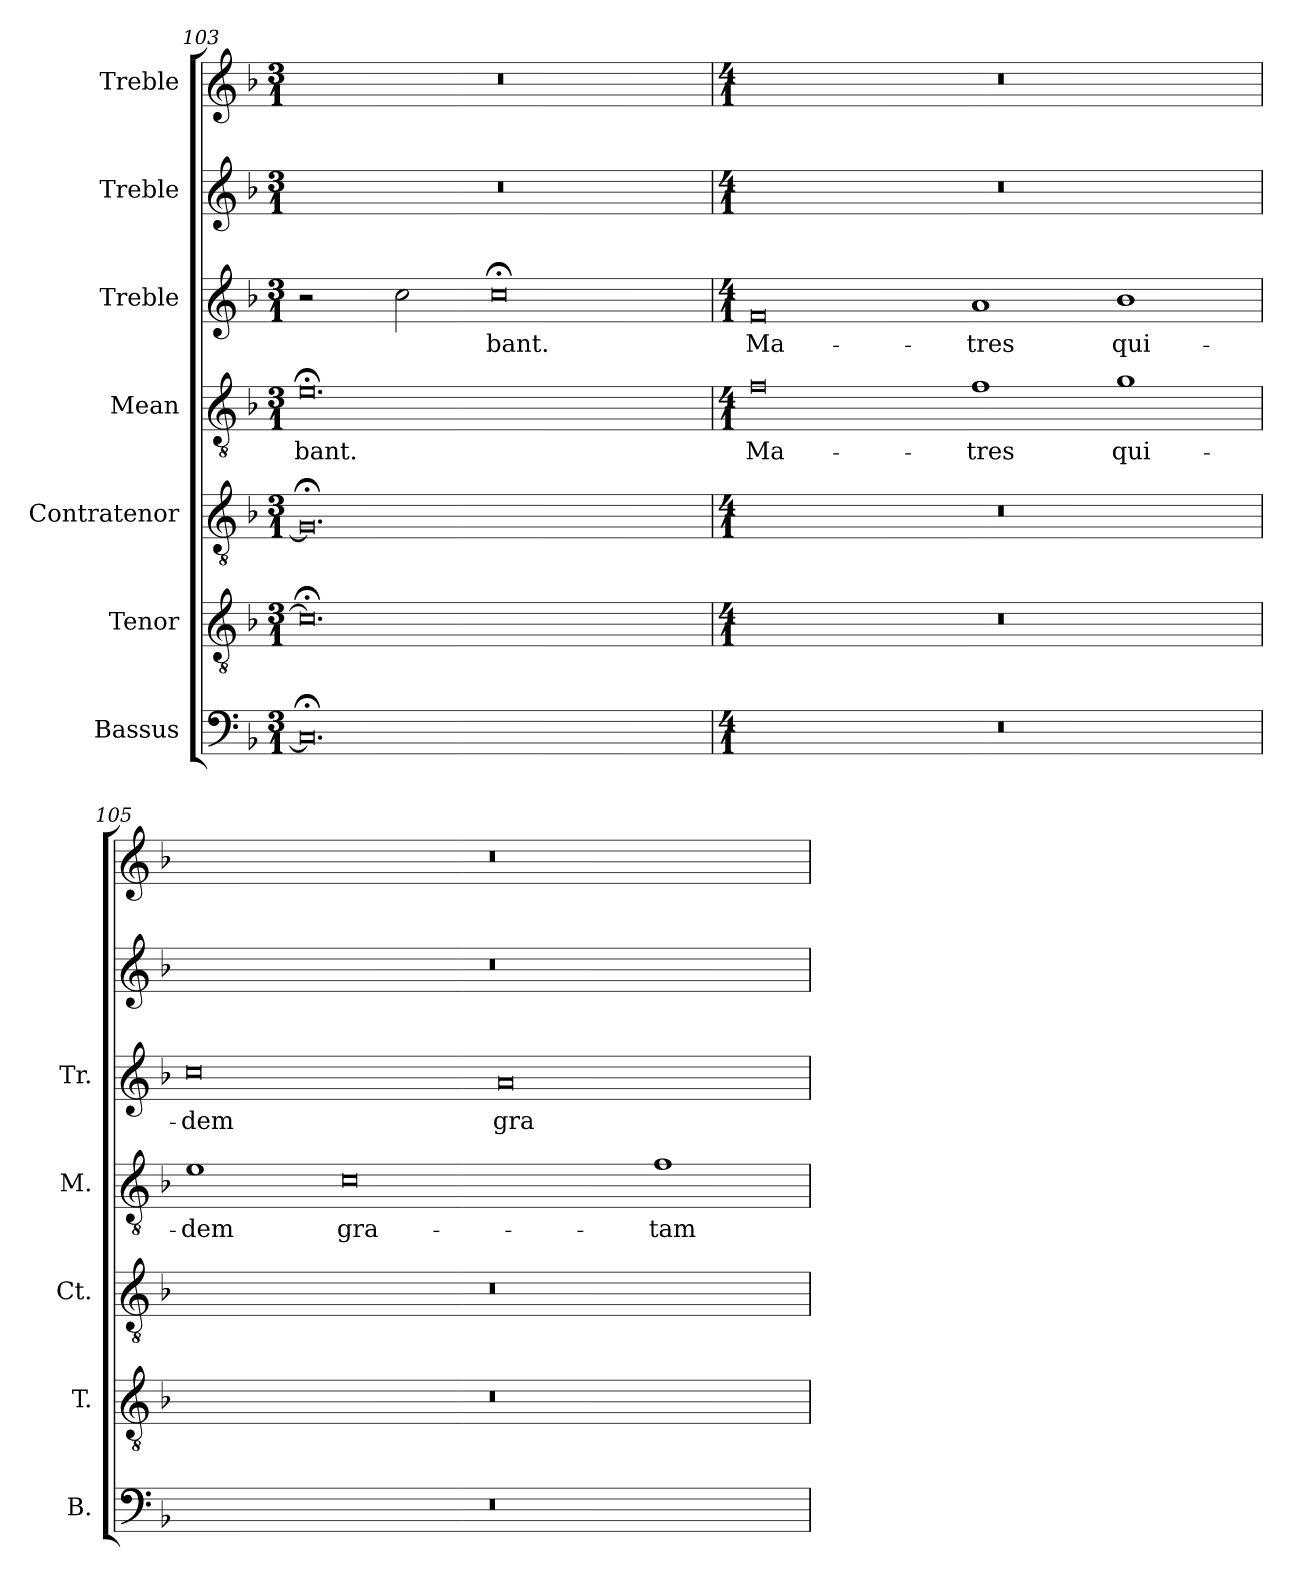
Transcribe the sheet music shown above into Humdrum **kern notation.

**kern	**kern	**kern	**kern	**text	**kern	**text	**kern	**kern
*part7	*part6	*part5	*part4	*part4	*part3	*part3	*part2	*part1
*staff7	*staff6	*staff5	*staff4	*staff4	*staff3	*staff3	*staff2	*staff1
*I"Bassus	*I"Tenor	*I"Contratenor	*I"Mean	*	*I"Treble	*	*I"Treble	*I"Treble
*I'B.	*I'T.	*I'Ct.	*I'M.	*	*I'Tr.	*	*	*
*clefF4	*clefGv2	*clefGv2	*clefGv2	*	*clefG2	*	*clefG2	*clefG2
*	*ITrd7c12	*ITrd7c12	*ITrd7c12	*	*	*	*	*
*k[b-]	*k[b-]	*k[b-]	*k[b-]	*	*k[b-]	*	*k[b-]	*k[b-]
*F:	*F:	*F:	*F:	*	*F:	*	*F:	*F:
*M3/1	*M3/1	*M3/1	*M3/1	*	*M3/1	*	*M3/1	*M3/1
=103	=103	=103	=103	=103	=103	=103	=103	=103
!	!	!	!	!LO:LY:b:color=#000000	!	!	!LO:N:vis=1	!LO:N:vis=1
0.C;i]	0.C;i]	0.GG;i]	0.E;i	-bant.	2r	.	0.r	0.r
.	.	.	.	.	2cci\	.	.	.
!	!	!	!	!	!	!LO:LY:b:color=#000000	!	!
.	.	.	.	.	0cc;i	-bant.	.	.
!!LO:PB:g=z
=104	=104	=104	=104	=104	=104	=104	=104	=104
*M4/1	*M4/1	*M4/1	*M4/1	*	*M4/1	*	*M4/1	*M4/1
!LO:N:vis=1	!LO:N:vis=1	!LO:N:vis=1	!	!	!	!	!	!
!	!	!	!	!LO:LY:b:color=#000000	!	!	!	!
!	!	!	!	!	!	!LO:LY:b:color=#000000	!LO:N:vis=1	!LO:N:vis=1
00r	00r	00r	0Fi	Ma-	0fi	Ma-	00r	00r
!	!	!	!	!LO:LY:b:color=#000000	!	!	!	!
!	!	!	!	!	!	!LO:LY:b:color=#000000	!	!
.	.	.	1Fi	-tres	1ai	-tres	.	.
!	!	!	!	!LO:LY:b:color=#000000	!	!	!	!
!	!	!	!	!	!	!LO:LY:b:color=#000000	!	!
.	.	.	1Gi	qui-	1b-i	qui-	.	.
=105	=105	=105	=105	=105	=105	=105	=105	=105
!LO:N:vis=1	!LO:N:vis=1	!LO:N:vis=1	!	!	!	!	!	!
!	!	!	!	!LO:LY:b:color=#000000	!	!	!	!
!	!	!	!	!	!	!LO:LY:b:color=#000000	!LO:N:vis=1	!LO:N:vis=1
00r	00r	00r	1Ei	-dem	0cci	-dem	00r	00r
!	!	!	!	!LO:LY:b:color=#000000	!	!	!	!
.	.	.	0Ci	gra-	.	.	.	.
!	!	!	!	!	!	!LO:LY:b:color=#000000	!	!
.	.	.	.	.	0ai	gra-	.	.
!	!	!	!	!LO:LY:b:color=#000000	!	!	!	!
.	.	.	1Fi	-tam	.	.	.	.
=	=	=	=	=	=	=	=	=
*-	*-	*-	*-	*-	*-	*-	*-	*-
